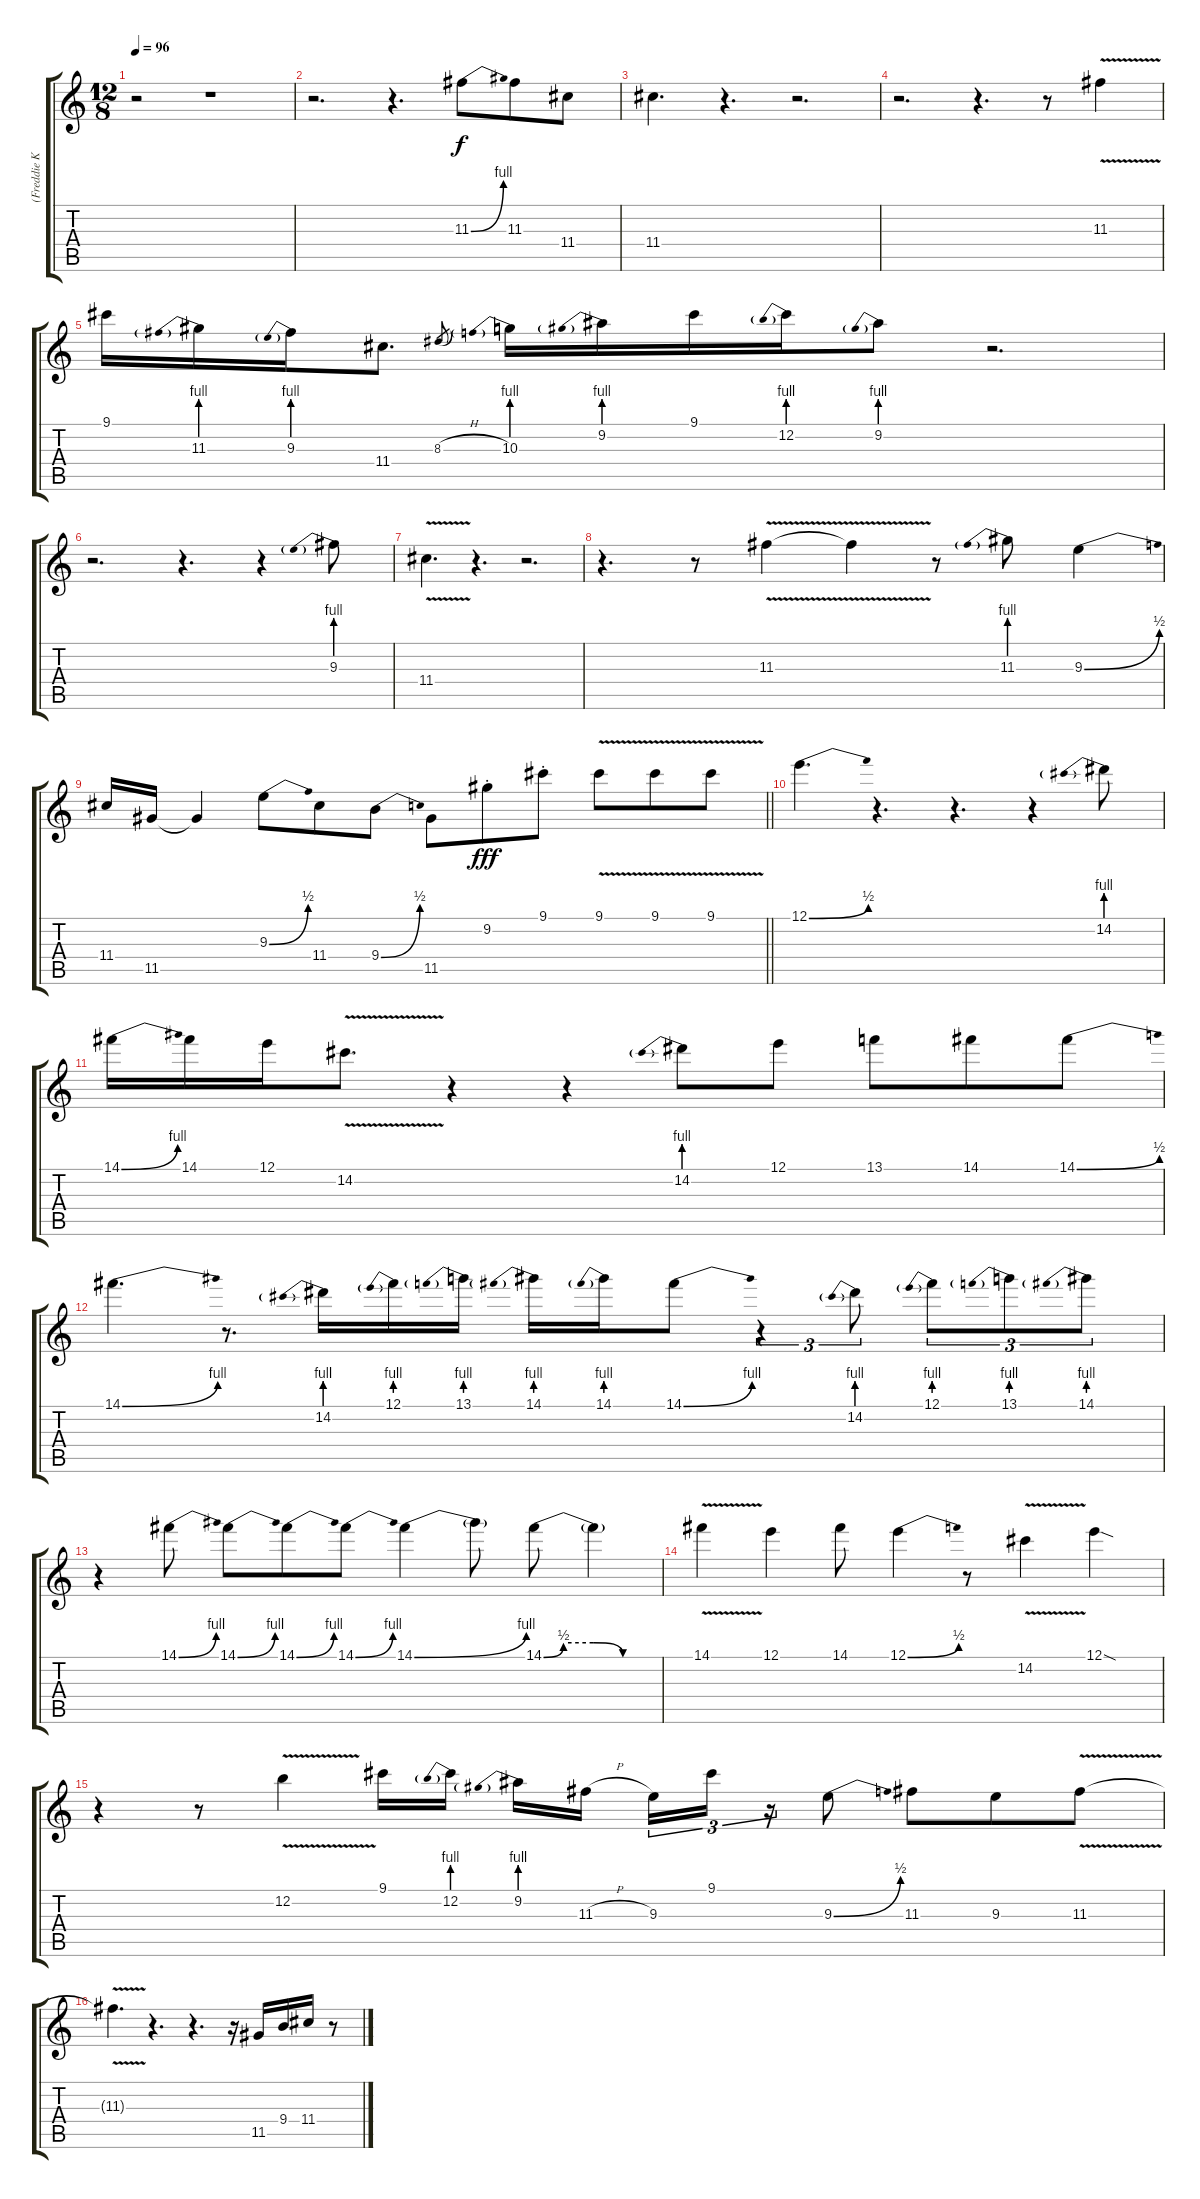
\track ("(Freddie King) Overdriven Gtr" "(Freddie K") {instrument overdrivenguitar}
\staff {score tabs}
\tuning (E4 B3 G3 D3 A2 E2) {hide}
\ts (12 8)
\tempo 96
\clef g2
\ks c
r.2{dy f} r.1 |
r.2{d} r.4{d} 11.3{be (bend 0 0 60 4)}.8 11.3.8 11.4.8 |
11.4.4{d} r.4{d} r.2{d} |
r.2{d} r.4{d} r.8 11.3{v}.4 |
9.1.16 11.3{be (prebend 0 4 60 4)}.16 9.3{be (prebend 0 4 60 4)}.16 11.4.8{d} 8.3{h}.8{gr} 10.3{be (prebend 0 4 60 4)}.16 9.2{be (prebend 0 4 60 4)}.16 9.1.16 12.2{be (prebend 0 4 60 4)}.16 9.2{be (prebend 0 4 60 4)}.8 r.2{d} |
r.2{d} r.4{d} r.4 9.3{be (prebend 0 4 60 4)}.8 |
11.4{v}.4{d} r.4{d} r.2{d} |
r.4{d} r.8 11.3{v}.4 11.3{v t}.4 r.8 11.3{be (prebend 0 4 60 4)}.8 9.3{be (bend 0 0 60 2)}.4 |
\barLineRight lightlight
11.4.16 11.5.16 11.5{t}.4 9.3{be (bend 0 0 60 2)}.8 11.4.8 9.4{be (bend 0 0 60 2)}.8 11.5.8 9.2{st}.8{dy fff} 9.1{st}.8 9.1{v}.8 9.1{v}.8 9.1{v}.8 |
12.1{be (bend 0 0 60 2)}.4{d} r.4{d} r.4{d} r.4 14.2{be (prebend 0 4 60 4)}.8 |
14.1{be (bend 0 0 60 4)}.16 14.1.16 12.1.16 14.2{v}.8{d} r.4 r.4 14.2{be (prebend 0 4 60 4)}.8 12.1.8 13.1.8 14.1.8 14.1{be (bend 0 0 60 2)}.8 |
14.1{be (bend 0 0 60 4)}.4{d} r.8{d} 14.2{be (prebend 0 4 60 4)}.16 12.1{be (prebend 0 4 60 4)}.16 13.1{be (prebend 0 4 60 4)}.16 14.1{be (prebend 0 4 60 4)}.16 14.1{be (prebend 0 4 60 4)}.16 14.1{be (bend 0 0 60 4)}.8 r.4{tu (3 2)} 14.2{be (prebend 0 4 60 4)}.8{tu (3 2)} 12.1{be (prebend 0 4 60 4)}.8{tu (3 2)} 13.1{be (prebend 0 4 60 4)}.8{tu (3 2)} 14.1{be (prebend 0 4 60 4)}.8{tu (3 2)} |
r.4 14.1{be (bend 0 0 60 4)}.8 14.1{be (bend 0 0 60 4)}.8 14.1{be (bend 0 0 60 4)}.8 14.1{be (bend 0 0 60 4)}.8 14.1{be (bend 0 0 60 4)}.4 14.1{t}.8 14.1{be (custom 0 0 10 2 25 2 40 0 60 0)}.8 14.1{t}.4 |
14.1{v}.4 12.1.4 14.1.8 12.1{be (bend 0 0 60 2)}.4 r.8 14.2{v}.4 12.1{sod}.4 |
r.4 r.8 12.2{v}.4 9.1.16 12.2{be (prebend 0 4 60 4)}.16 9.2{be (prebend 0 4 60 4)}.16 11.3{h}.16{beam splitsecondary} 9.3.16{tu (3 2)} 9.1.16{tu (3 2)} r.16{tu (3 2)} 9.3{be (bend 0 0 60 2)}.8 11.3.8 9.3.8 11.3{v}.8 |
11.3{v t}.4{d} r.4{d} r.4{d} r.16 11.5.16 9.4.16 11.4.16 r.8
